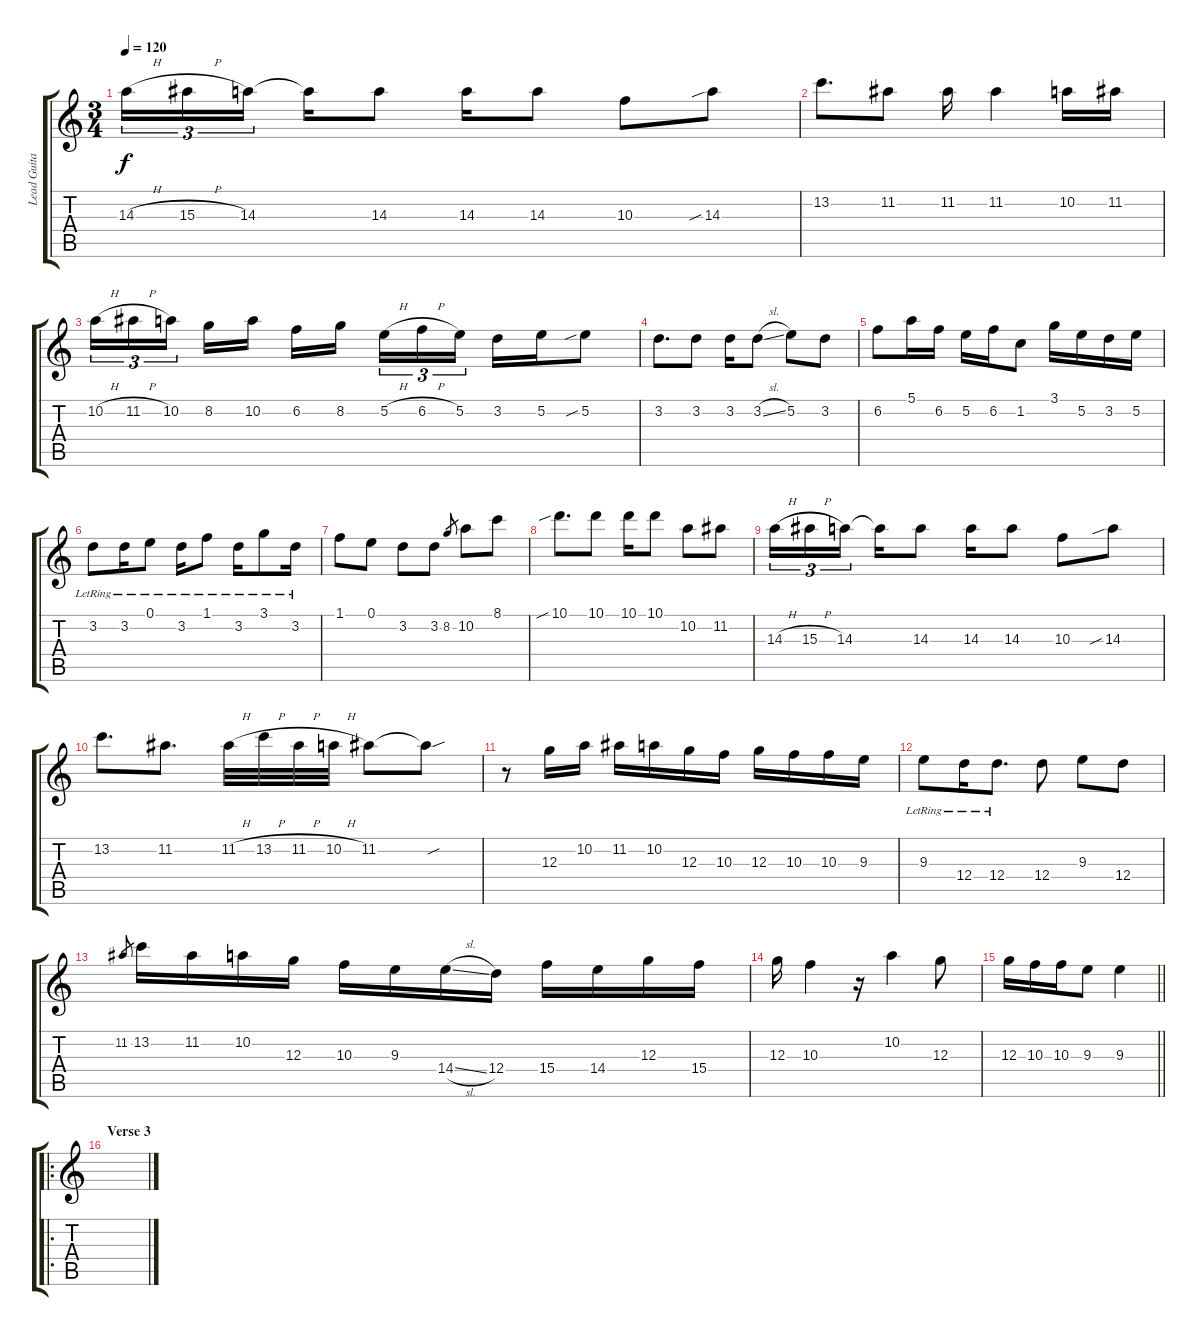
\track ("Lead Guitar" "Lead Guita") {instrument acousticguitarnylon}
\staff {score tabs}
\tuning (E4 B3 G3 D3 A2 E2) {hide}
\ts (3 4)
\tempo 120
\clef g2
\ks c
14.3{h}.16{tu (3 2) dy f} 15.3{h}.16{tu (3 2)} 14.3.16{tu (3 2) beam splitsecondary} 14.3{t}.16 14.3.8 14.3.16 14.3.8 10.3.8 14.3{sib}.8 |
13.2.8{d} 11.2.8 11.2.16 11.2.4 10.2.16 11.2.16 |
10.2{h}.16{tu (3 2)} 11.2{h}.16{tu (3 2)} 10.2.16{tu (3 2) beam splitsecondary} 8.2.16 10.2.16 6.2.16 8.2.16{beam splitsecondary} 5.2{h}.16{tu (3 2)} 6.2{h}.16{tu (3 2)} 5.2.16{tu (3 2)} 3.2.16 5.2.16 5.2{sib}.8 |
3.2.8{d} 3.2.8 3.2.16 3.2{sl}.8 5.2.8 3.2.8 |
6.2.8 5.1.16 6.2.16 5.2.16 6.2.16 1.2.8 3.1.16 5.2.16 3.2.16 5.2.16 |
3.2{lr}.8 3.2{lr}.16 0.1{lr}.8 3.2{lr}.16 1.1{lr}.8 3.2{lr}.16 3.1{lr}.8 3.2{lr}.16 |
1.1.8 0.1.8 3.2.8 3.2.8 8.2.8{gr} 10.2.8 8.1.8 |
10.1{sib}.8{d} 10.1.8 10.1.16 10.1.8 10.2.8 11.2.8 |
14.3{h}.16{tu (3 2)} 15.3{h}.16{tu (3 2)} 14.3.16{tu (3 2) beam splitsecondary} 14.3{t}.16 14.3.8 14.3.16 14.3.8 10.3.8 14.3{sib}.8 |
13.2.8{d} 11.2.8{d} 11.2{h}.32 13.2{h}.32 11.2{h}.32 10.2{h}.32 11.2.8 11.2{sou t}.8 |
r.8 12.3.16 10.2.16 11.2.16 10.2.16 12.3.16 10.3.16 12.3.16 10.3.16 10.3.16 9.3.16 |
9.3{lr}.8 12.4{lr}.16 12.4{lr}.8{d} 12.4.8 9.3.8 12.4.8 |
11.2.8{gr} 13.2.16 11.2.16 10.2.16 12.3.16 10.3.16 9.3.16 14.4{sl}.16 12.4.16 15.4.16 14.4.16 12.3.16 15.4.16 |
12.3.16 10.3.4 r.16 10.2.4 12.3.8 |
\barLineRight lightlight
12.3.16 10.3.16 10.3.16 9.3.8 9.3.4 |
\ro
\section ("" "Verse 3")
